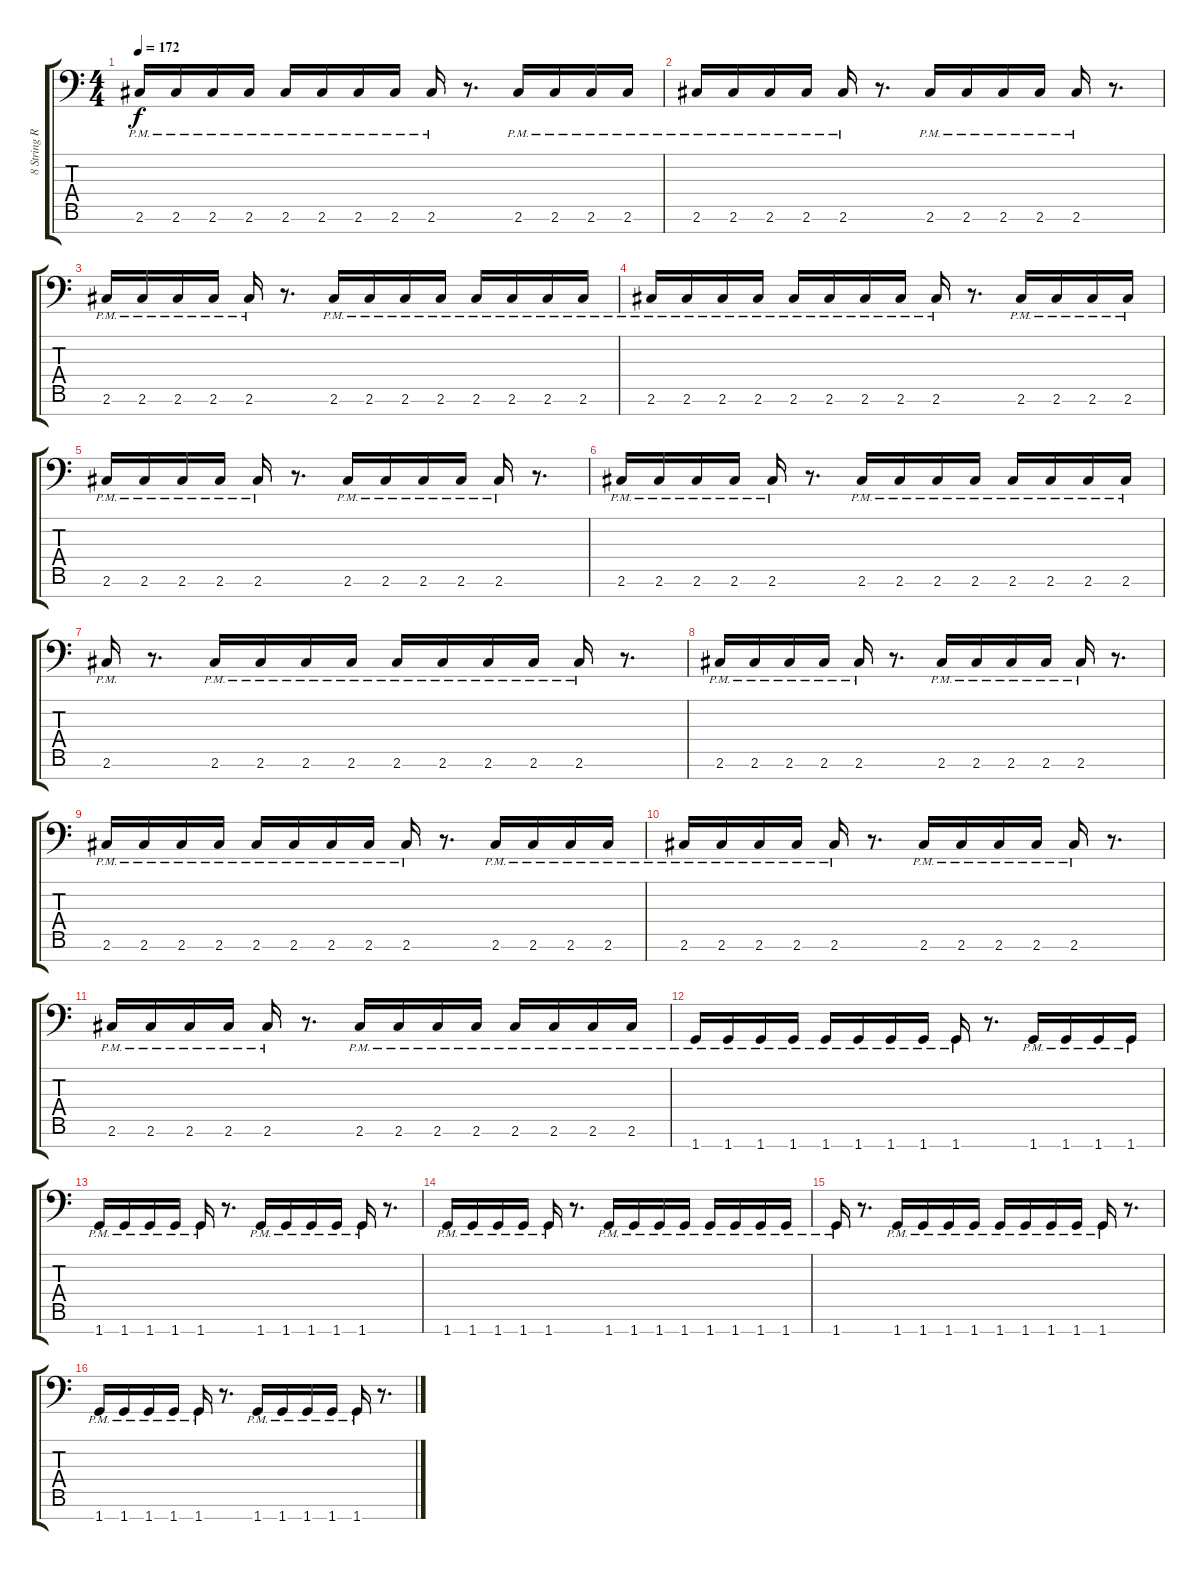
\track ("8 String Rhythm R" "8 String R") {instrument overdrivenguitar}
\staff {score tabs}
\tuning (B3 G3 D3 A2 E2 B1 Gb1) {hide}
\ts (4 4)
\tempo 172
\clef f4
\ks c
2.6{pm}.16{dy f} 2.6{pm}.16 2.6{pm}.16 2.6{pm}.16 2.6{pm}.16 2.6{pm}.16 2.6{pm}.16 2.6{pm}.16 2.6{pm}.16 r.8{d} 2.6{pm}.16 2.6{pm}.16 2.6{pm}.16 2.6{pm}.16 |
2.6{pm}.16 2.6{pm}.16 2.6{pm}.16 2.6{pm}.16 2.6{pm}.16 r.8{d} 2.6{pm}.16 2.6{pm}.16 2.6{pm}.16 2.6{pm}.16 2.6{pm}.16 r.8{d} |
2.6{pm}.16 2.6{pm}.16 2.6{pm}.16 2.6{pm}.16 2.6{pm}.16 r.8{d} 2.6{pm}.16 2.6{pm}.16 2.6{pm}.16 2.6{pm}.16 2.6{pm}.16 2.6{pm}.16 2.6{pm}.16 2.6{pm}.16 |
2.6{pm}.16 2.6{pm}.16 2.6{pm}.16 2.6{pm}.16 2.6{pm}.16 2.6{pm}.16 2.6{pm}.16 2.6{pm}.16 2.6{pm}.16 r.8{d} 2.6{pm}.16 2.6{pm}.16 2.6{pm}.16 2.6{pm}.16 |
2.6{pm}.16 2.6{pm}.16 2.6{pm}.16 2.6{pm}.16 2.6{pm}.16 r.8{d} 2.6{pm}.16 2.6{pm}.16 2.6{pm}.16 2.6{pm}.16 2.6{pm}.16 r.8{d} |
2.6{pm}.16 2.6{pm}.16 2.6{pm}.16 2.6{pm}.16 2.6{pm}.16 r.8{d} 2.6{pm}.16 2.6{pm}.16 2.6{pm}.16 2.6{pm}.16 2.6{pm}.16 2.6{pm}.16 2.6{pm}.16 2.6{pm}.16 |
2.6{pm}.16 r.8{d} 2.6{pm}.16 2.6{pm}.16 2.6{pm}.16 2.6{pm}.16 2.6{pm}.16 2.6{pm}.16 2.6{pm}.16 2.6{pm}.16 2.6{pm}.16 r.8{d} |
2.6{pm}.16 2.6{pm}.16 2.6{pm}.16 2.6{pm}.16 2.6{pm}.16 r.8{d} 2.6{pm}.16 2.6{pm}.16 2.6{pm}.16 2.6{pm}.16 2.6{pm}.16 r.8{d} |
2.6{pm}.16 2.6{pm}.16 2.6{pm}.16 2.6{pm}.16 2.6{pm}.16 2.6{pm}.16 2.6{pm}.16 2.6{pm}.16 2.6{pm}.16 r.8{d} 2.6{pm}.16 2.6{pm}.16 2.6{pm}.16 2.6{pm}.16 |
2.6{pm}.16 2.6{pm}.16 2.6{pm}.16 2.6{pm}.16 2.6{pm}.16 r.8{d} 2.6{pm}.16 2.6{pm}.16 2.6{pm}.16 2.6{pm}.16 2.6{pm}.16 r.8{d} |
2.6{pm}.16 2.6{pm}.16 2.6{pm}.16 2.6{pm}.16 2.6{pm}.16 r.8{d} 2.6{pm}.16 2.6{pm}.16 2.6{pm}.16 2.6{pm}.16 2.6{pm}.16 2.6{pm}.16 2.6{pm}.16 2.6{pm}.16 |
1.7{pm}.16 1.7{pm}.16 1.7{pm}.16 1.7{pm}.16 1.7{pm}.16 1.7{pm}.16 1.7{pm}.16 1.7{pm}.16 1.7{pm}.16 r.8{d} 1.7{pm}.16 1.7{pm}.16 1.7{pm}.16 1.7{pm}.16 |
1.7{pm}.16 1.7{pm}.16 1.7{pm}.16 1.7{pm}.16 1.7{pm}.16 r.8{d} 1.7{pm}.16 1.7{pm}.16 1.7{pm}.16 1.7{pm}.16 1.7{pm}.16 r.8{d} |
1.7{pm}.16 1.7{pm}.16 1.7{pm}.16 1.7{pm}.16 1.7{pm}.16 r.8{d} 1.7{pm}.16 1.7{pm}.16 1.7{pm}.16 1.7{pm}.16 1.7{pm}.16 1.7{pm}.16 1.7{pm}.16 1.7{pm}.16 |
1.7{pm}.16 r.8{d} 1.7{pm}.16 1.7{pm}.16 1.7{pm}.16 1.7{pm}.16 1.7{pm}.16 1.7{pm}.16 1.7{pm}.16 1.7{pm}.16 1.7{pm}.16 r.8{d} |
1.7{pm}.16 1.7{pm}.16 1.7{pm}.16 1.7{pm}.16 1.7{pm}.16 r.8{d} 1.7{pm}.16 1.7{pm}.16 1.7{pm}.16 1.7{pm}.16 1.7{pm}.16 r.8{d}
